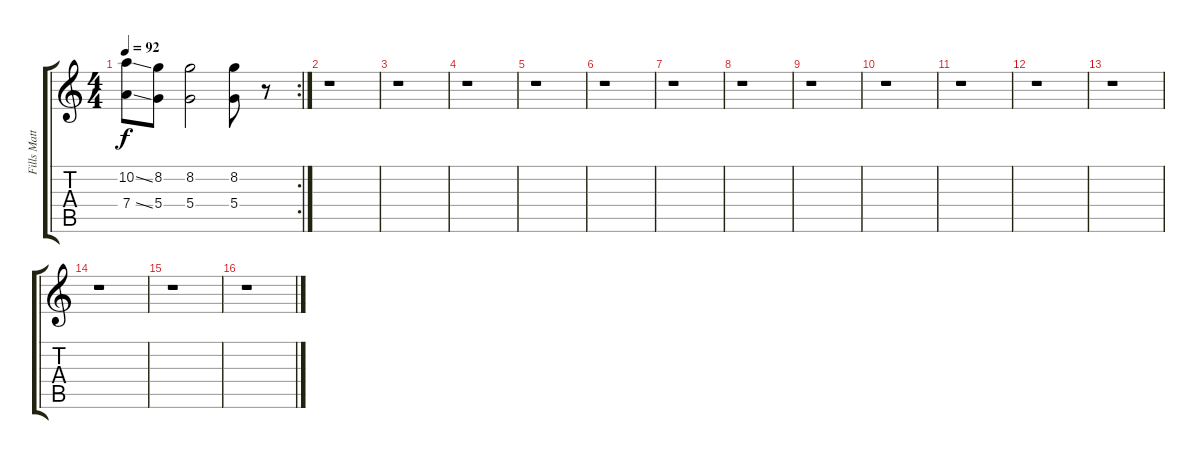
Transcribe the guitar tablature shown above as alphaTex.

\track ("Fills Matthew" "Fills Matt") {instrument distortionguitar}
\staff {score tabs}
\tuning (E4 B3 G3 D3 A2 E2) {hide}
\rc 2
\ts (4 4)
\tempo 92
\clef g2
\ks c
(10.2{ss} 7.4{ss}).8{dy f} (8.2 5.4).8 (8.2 5.4).2 (8.2 5.4).8 r.8 |
r.1 |
r.1 |
r.1 |
r.1 |
r.1 |
r.1 |
r.1 |
r.1 |
r.1 |
r.1 |
r.1 |
r.1 |
r.1 |
r.1 |
r.1
